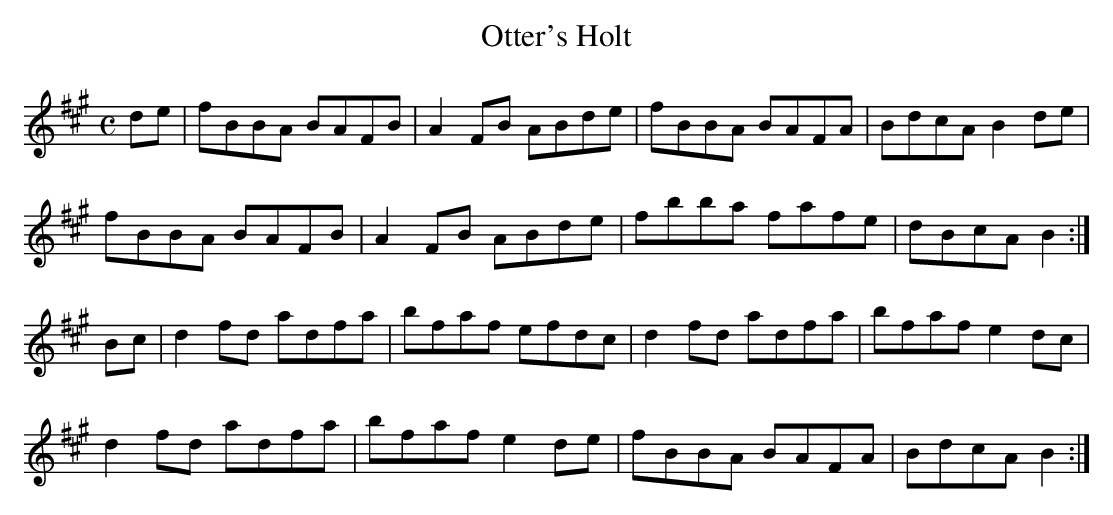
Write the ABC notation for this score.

X:1
T:Otter's Holt
M:C
L:1/8
K:B Dorian
de|fBBA BAFB|A2FB ABde|fBBA BAFA|BdcA B2de|!
fBBA BAFB|A2FB ABde|fbba fafe|dBcA B2:|!
Bc|d2fd adfa|bfaf efdc|d2fd adfa|bfaf e2dc|!
d2fd adfa|bfaf e2de|fBBA BAFA|BdcA B2:|!
